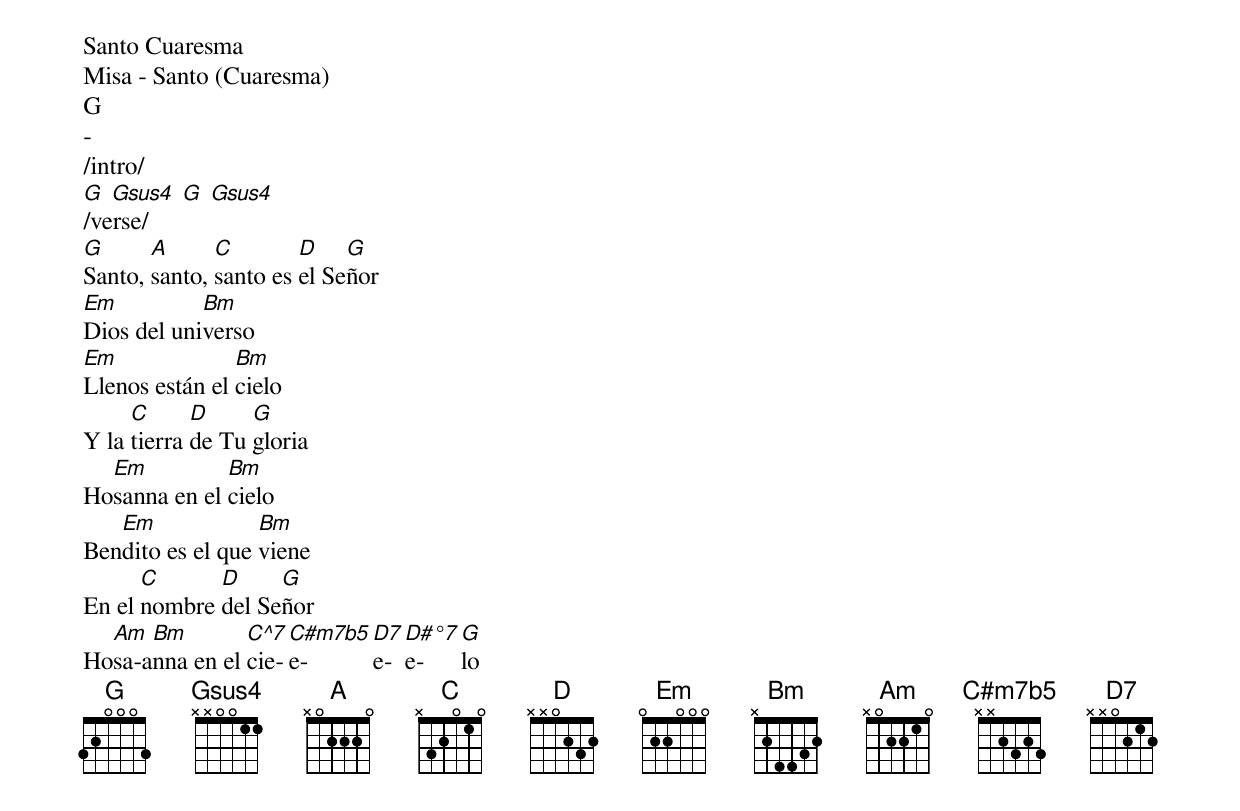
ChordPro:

Santo Cuaresma
Misa - Santo (Cuaresma)
G
-
/intro/
[G] [Gsus4] [G] [Gsus4]
/verse/
[G]Santo, [A]santo, [C]santo es [D]el Se[G]ñor
[Em]Dios del uni[Bm]verso
[Em]Llenos están el [Bm]cielo
[]Y la [C]tierra [D]de Tu [G]gloria
Ho[Em]sanna en el [Bm]cielo
Ben[Em]dito es el que [Bm]viene
En el [C]nombre [D]del Se[G]ñor
Ho[Am]sa-a[Bm]nna en el [C^7]cie-[C#m7b5]e-[D7]e-[D#°7]e-[G]lo
